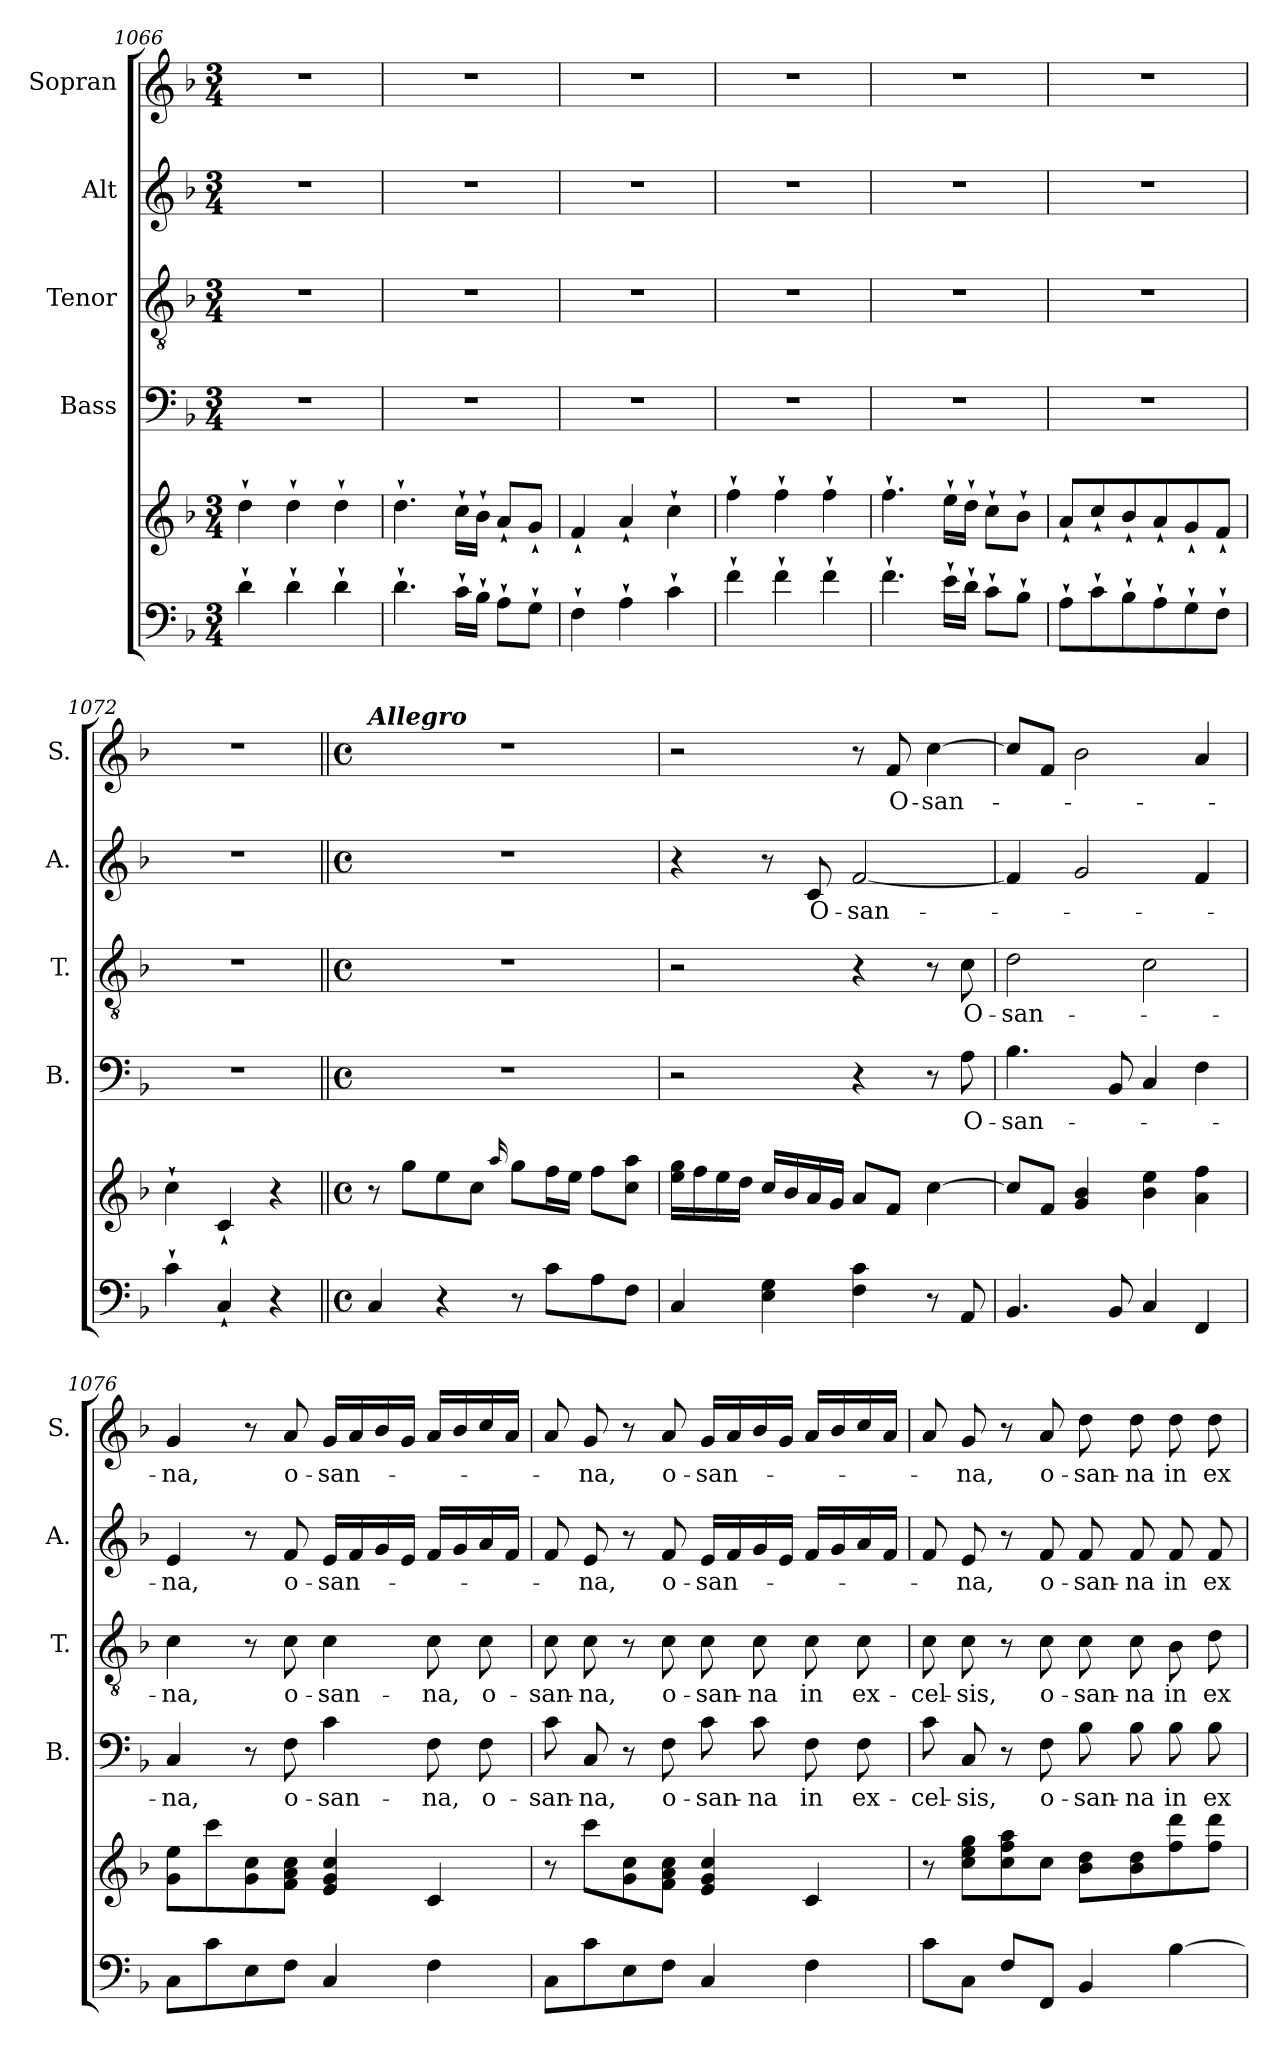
**kern	**kern	**kern	**text	**kern	**text	**kern	**text	**kern	**text
*part5	*part5	*part4	*part4	*part3	*part3	*part2	*part2	*part1	*part1
*staff6	*staff5	*staff4	*staff4	*staff3	*staff3	*staff2	*staff2	*staff1	*staff1
*	*	*I"Bass	*	*I"Tenor	*	*I"Alt	*	*I"Sopran	*
*	*	*I'B.	*	*I'T.	*	*I'A.	*	*I'S.	*
*clefF4	*clefG2	*clefF4	*	*clefGv2	*	*clefG2	*	*clefG2	*
*k[b-]	*k[b-]	*k[b-]	*	*k[b-]	*	*k[b-]	*	*k[b-]	*
*F:	*F:	*F:	*	*F:	*	*F:	*	*F:	*
*M3/4	*M3/4	*M3/4	*	*M3/4	*	*M3/4	*	*M3/4	*
=1066	=1066	=1066	=1066	=1066	=1066	=1066	=1066	=1066	=1066
4d`>\	4dd`>\	2.r	.	2.r	.	2.r	.	2.r	.
4d`>\	4dd`>\	.	.	.	.	.	.	.	.
4d`>\	4dd`>\	.	.	.	.	.	.	.	.
!!LO:PB:g=z
=1067	=1067	=1067	=1067	=1067	=1067	=1067	=1067	=1067	=1067
4.d`>\	4.dd`>\	2.r	.	2.r	.	2.r	.	2.r	.
16c`>\LL	16cc`>\LL	.	.	.	.	.	.	.	.
16B-`>\JJ	16b-`>\JJ	.	.	.	.	.	.	.	.
8A`>\L	8a`</L	.	.	.	.	.	.	.	.
8G`>\J	8g`</J	.	.	.	.	.	.	.	.
=1068	=1068	=1068	=1068	=1068	=1068	=1068	=1068	=1068	=1068
4F`>\	4f`</	2.r	.	2.r	.	2.r	.	2.r	.
4A`>\	4a`</	.	.	.	.	.	.	.	.
4c`>\	4cc`>\	.	.	.	.	.	.	.	.
=1069	=1069	=1069	=1069	=1069	=1069	=1069	=1069	=1069	=1069
4f`>\	4ff`>\	2.r	.	2.r	.	2.r	.	2.r	.
4f`>\	4ff`>\	.	.	.	.	.	.	.	.
4f`>\	4ff`>\	.	.	.	.	.	.	.	.
=1070	=1070	=1070	=1070	=1070	=1070	=1070	=1070	=1070	=1070
4.f`>\	4.ff`>\	2.r	.	2.r	.	2.r	.	2.r	.
16e`>\LL	16ee`>\LL	.	.	.	.	.	.	.	.
16d`>\JJ	16dd`>\JJ	.	.	.	.	.	.	.	.
8c`>\L	8cc`>\L	.	.	.	.	.	.	.	.
8B-`>\J	8b-`>\J	.	.	.	.	.	.	.	.
=1071	=1071	=1071	=1071	=1071	=1071	=1071	=1071	=1071	=1071
8A`>\L	8a`</L	2.r	.	2.r	.	2.r	.	2.r	.
8c`>\	8cc`</	.	.	.	.	.	.	.	.
8B-`>\	8b-`</	.	.	.	.	.	.	.	.
8A`>\	8a`</	.	.	.	.	.	.	.	.
8G`>\	8g`</	.	.	.	.	.	.	.	.
8F`>\J	8f`</J	.	.	.	.	.	.	.	.
=1072	=1072	=1072	=1072	=1072	=1072	=1072	=1072	=1072	=1072
4c`>\	4cc`>\	2.r	.	2.r	.	2.r	.	2.r	.
4C`</	4c`</	.	.	.	.	.	.	.	.
4r	4r	.	.	.	.	.	.	.	.
!!LO:LB:g=z
=1073||	=1073||	=1073||	=1073||	=1073||	=1073||	=1073||	=1073||	=1073||	=1073||
*M4/4	*M4/4	*M4/4	*	*M4/4	*	*M4/4	*	*M4/4	*
*met(c)	*met(c)	*met(c)	*	*met(c)	*	*met(c)	*	*met(c)	*
!	!	!	!	!	!	!	!	!LO:TX:a:Bi:t=Allegro	!
4C/	8r	1r	.	1r	.	1r	.	1r	.
.	8gg\L	.	.	.	.	.	.	.	.
4r	8ee\	.	.	.	.	.	.	.	.
.	8cc\J	.	.	.	.	.	.	.	.
.	16qqaa/	.	.	.	.	.	.	.	.
8r	8gg\L	.	.	.	.	.	.	.	.
8c\L	16ff\L	.	.	.	.	.	.	.	.
.	16ee\JJ	.	.	.	.	.	.	.	.
8A\	8ff\L	.	.	.	.	.	.	.	.
8F\J	8cc\ 8aa\J	.	.	.	.	.	.	.	.
=1074	=1074	=1074	=1074	=1074	=1074	=1074	=1074	=1074	=1074
4C/	16ee\ 16gg\LL	2r	.	2r	.	4r	.	2r	.
.	16ff\	.	.	.	.	.	.	.	.
.	16ee\	.	.	.	.	.	.	.	.
.	16dd\JJ	.	.	.	.	.	.	.	.
4E\ 4G\	16cc/LL	.	.	.	.	8r	.	.	.
.	16b-/	.	.	.	.	.	.	.	.
!	!	!	!	!	!	!	!LO:LY:b	!	!
.	16a/	.	.	.	.	8c/	O-	.	.
.	16g/JJ	.	.	.	.	.	.	.	.
!	!	!	!	!	!	!	!LO:LY:b	!	!
4F\ 4c\	8a/L	4r	.	4r	.	[2f/	-san-	8r	.
!	!	!	!	!	!	!	!	!	!LO:LY:b
.	8f/J	.	.	.	.	.	.	8f/	O-
!	!	!	!	!	!	!	!	!	!LO:LY:b
8r	[4cc\	8r	.	8r	.	.	.	[4cc\	-san-
!	!	!	!LO:LY:b	!	!LO:LY:b	!	!	!	!
8AA/	.	8A\	O-	8c\	O-	.	.	.	.
=1075	=1075	=1075	=1075	=1075	=1075	=1075	=1075	=1075	=1075
!	!	!	!LO:LY:b	!	!LO:LY:b	!	!	!	!
4.BB-/	8cc/L]	4.B-\	-san-	2d\	-san-	4f/]	.	8cc/L]	.
.	8f/J	.	.	.	.	.	.	8f/J	.
.	4g/ 4b-/	.	.	.	.	2g/	.	2b-\	.
8BB-/	.	8BB-/	.	.	.	.	.	.	.
4C/	4b-\ 4ee\	4C/	.	2c\	.	.	.	.	.
4FF/	4a\ 4ff\	4F\	.	.	.	4f/	.	4a/	.
=1076	=1076	=1076	=1076	=1076	=1076	=1076	=1076	=1076	=1076
!	!	!	!LO:LY:b	!	!LO:LY:b	!	!LO:LY:b	!	!LO:LY:b
8C\L	8g\ 8ee\L	4C/	-na,	4c\	-na,	4e/	-na,	4g/	-na,
8c\	8ccc\	.	.	.	.	.	.	.	.
8E\	8g\ 8cc\	8r	.	8r	.	8r	.	8r	.
!	!	!	!LO:LY:b	!	!LO:LY:b	!	!LO:LY:b	!	!LO:LY:b
8F\J	8f\ 8a\ 8cc\J	8F\	o-	8c\	o-	8f/	o-	8a/	o-
!	!	!	!LO:LY:b	!	!LO:LY:b	!	!LO:LY:b	!	!LO:LY:b
4C/	4e/ 4g/ 4cc/	4c\	-san-	4c\	-san-	16e/LL	-san-	16g/LL	-san-
.	.	.	.	.	.	16f/	.	16a/	.
.	.	.	.	.	.	16g/	.	16b-/	.
.	.	.	.	.	.	16e/JJ	.	16g/JJ	.
!	!	!	!LO:LY:b	!	!LO:LY:b	!	!	!	!
4F\	4c/	8F\	-na,	8c\	-na,	16f/LL	.	16a/LL	.
.	.	.	.	.	.	16g/	.	16b-/	.
!	!	!	!LO:LY:b	!	!LO:LY:b	!	!	!	!
.	.	8F\	o-	8c\	o-	16a/	.	16cc/	.
.	.	.	.	.	.	16f/JJ	.	16a/JJ	.
!!LO:PB:g=z
=1077	=1077	=1077	=1077	=1077	=1077	=1077	=1077	=1077	=1077
!	!	!	!LO:LY:b	!	!LO:LY:b	!	!	!	!
8C\L	8r	8c\	-san-	8c\	-san-	8f/	.	8a/	.
!	!	!	!LO:LY:b	!	!LO:LY:b	!	!LO:LY:b	!	!LO:LY:b
8c\	8ccc\L	8C/	-na,	8c\	-na,	8e/	-na,	8g/	-na,
8E\	8g\ 8cc\	8r	.	8r	.	8r	.	8r	.
!	!	!	!LO:LY:b	!	!LO:LY:b	!	!LO:LY:b	!	!LO:LY:b
8F\J	8f\ 8a\ 8cc\J	8F\	o-	8c\	o-	8f/	o-	8a/	o-
!	!	!	!LO:LY:b	!	!LO:LY:b	!	!LO:LY:b	!	!LO:LY:b
4C/	4e/ 4g/ 4cc/	8c\	-san-	8c\	-san-	16e/LL	-san-	16g/LL	-san-
.	.	.	.	.	.	16f/	.	16a/	.
!	!	!	!LO:LY:b	!	!LO:LY:b	!	!	!	!
.	.	8c\	-na	8c\	-na	16g/	.	16b-/	.
.	.	.	.	.	.	16e/JJ	.	16g/JJ	.
!	!	!	!LO:LY:b	!	!LO:LY:b	!	!	!	!
4F\	4c/	8F\	in	8c\	in	16f/LL	.	16a/LL	.
.	.	.	.	.	.	16g/	.	16b-/	.
!	!	!	!LO:LY:b	!	!LO:LY:b	!	!	!	!
.	.	8F\	ex-	8c\	ex-	16a/	.	16cc/	.
.	.	.	.	.	.	16f/JJ	.	16a/JJ	.
=1078	=1078	=1078	=1078	=1078	=1078	=1078	=1078	=1078	=1078
!	!	!	!LO:LY:b	!	!LO:LY:b	!	!	!	!
8c\L	8r	8c\	-cel-	8c\	-cel-	8f/	.	8a/	.
!	!	!	!LO:LY:b	!	!LO:LY:b	!	!LO:LY:b	!	!LO:LY:b
8C\J	8cc\ 8ee\ 8gg\L	8C/	-sis,	8c\	-sis,	8e/	-na,	8g/	-na,
8F/L	8cc\ 8ff\ 8aa\	8r	.	8r	.	8r	.	8r	.
!	!	!	!LO:LY:b	!	!LO:LY:b	!	!LO:LY:b	!	!LO:LY:b
8FF/J	8cc\J	8F\	o-	8c\	o-	8f/	o-	8a/	o-
!	!	!	!LO:LY:b	!	!LO:LY:b	!	!LO:LY:b	!	!LO:LY:b
4BB-/	8b-\ 8dd\L	8B-\	-san-	8c\	-san-	8f/	-san-	8dd\	-san-
!	!	!	!LO:LY:b	!	!LO:LY:b	!	!LO:LY:b	!	!LO:LY:b
.	8b-\ 8dd\	8B-\	-na	8c\	-na	8f/	-na	8dd\	-na
!	!	!	!LO:LY:b	!	!LO:LY:b	!	!LO:LY:b	!	!LO:LY:b
[4B-\	8ff\ 8ddd\	8B-\	in	8B-\	in	8f/	in	8dd\	in
!	!	!	!LO:LY:b	!	!LO:LY:b	!	!LO:LY:b	!	!LO:LY:b
.	8ff\ 8ddd\J	8B-\	ex-	8d\	ex-	8f/	ex-	8dd\	ex-
=	=	=	=	=	=	=	=	=	=
*-	*-	*-	*-	*-	*-	*-	*-	*-	*-
